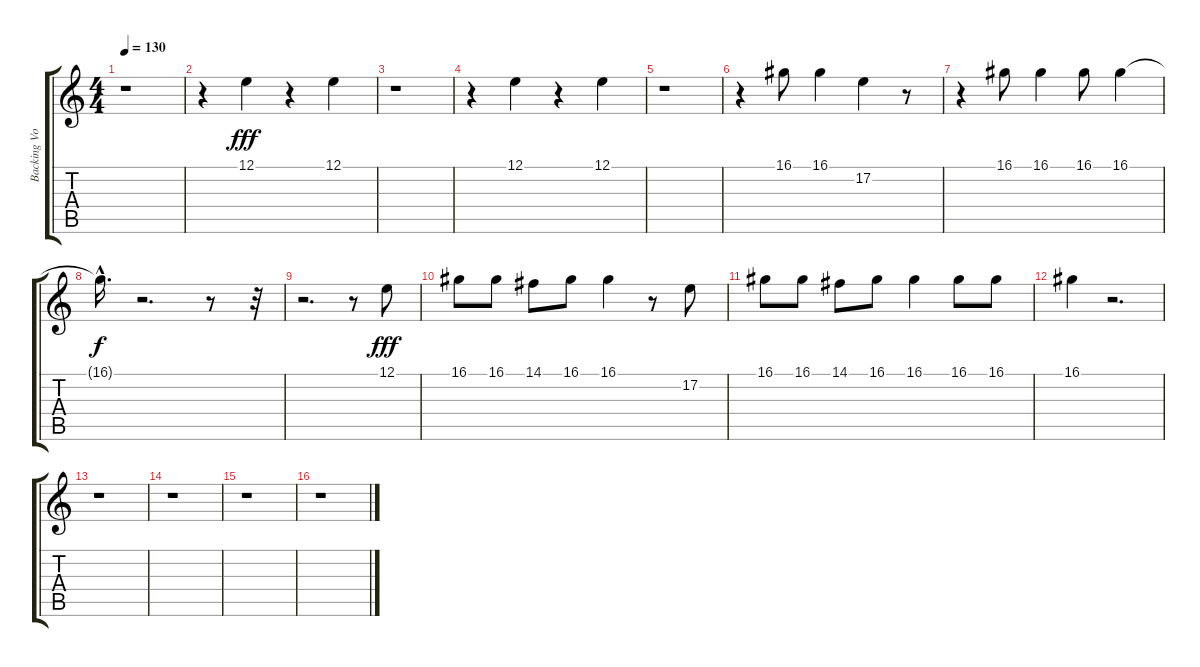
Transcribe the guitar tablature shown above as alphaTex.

\track ("Backing Vocals" "Backing Vo") {instrument violin}
\staff {score tabs}
\tuning (E4 B3 G3 D3 A2 E2) {hide}
\ts (4 4)
\tempo 130
\clef g2
\ks c
r.1{dy fff} |
r.4 12.1.4 r.4 12.1.4 |
r.1 |
r.4 12.1.4 r.4 12.1.4 |
r.1 |
r.4 16.1.8 16.1.4 17.2.4 r.8 |
r.4 16.1.8 16.1.4 16.1.8 16.1.4 |
16.1{hac t}.16{d dy f} r.2{d} r.8 r.32 |
r.2{d} r.8 12.1.8{dy fff} |
16.1.8 16.1.8 14.1.8 16.1.8 16.1.4 r.8 17.2.8 |
16.1.8 16.1.8 14.1.8 16.1.8 16.1.4 16.1.8 16.1.8 |
16.1.4 r.2{d} |
r.1 |
r.1 |
r.1 |
r.1
